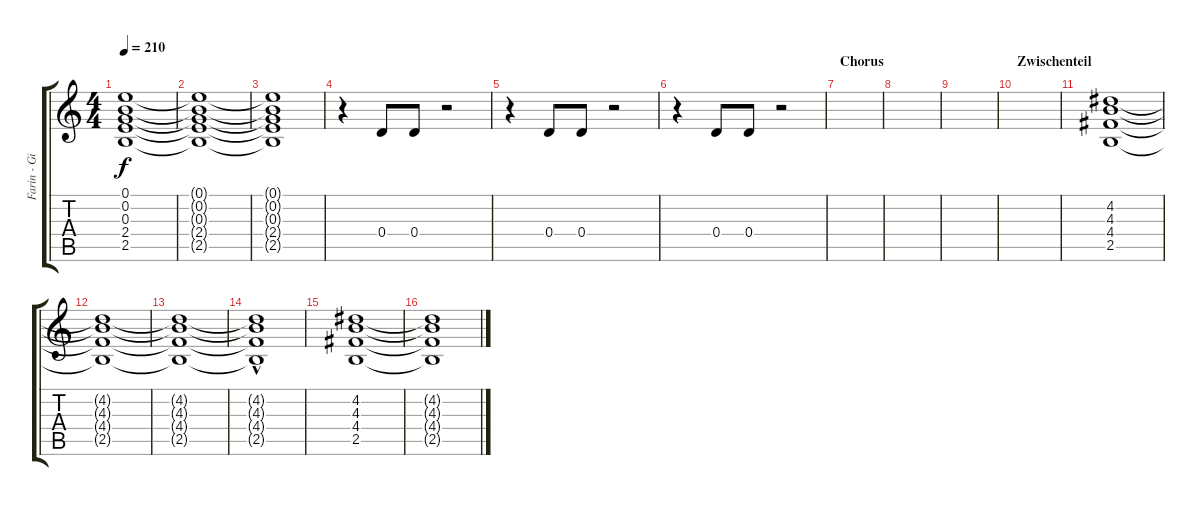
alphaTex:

\track ("Farin - Gitarre 2" "Farin - Gi") {instrument overdrivenguitar}
\staff {score tabs}
\tuning (E4 B3 G3 D3 A2 E2) {hide}
\ts (4 4)
\tempo 210
\clef g2
\ks c
(0.1{t} 0.2{t} 0.3{t} 2.4{t} 2.5{t}).1{dy f} |
(0.1{t} 0.2{t} 0.3{t} 2.4{t} 2.5{t}).1 |
(0.1{t} 0.2{t} 0.3{t} 2.4{t} 2.5{t}).1 |
r.4 0.4.8 0.4.8 r.2 |
r.4 0.4.8 0.4.8 r.2 |
r.4 0.4.8 0.4.8 r.2 |
\section ("" "Chorus")
|
|
|
\section ("" "Zwischenteil")
|
(4.2 4.3 4.4 2.5).1 |
(4.2{t} 4.3{t} 4.4{t} 2.5{t}).1 |
(4.2{t} 4.3{t} 4.4{t} 2.5{t}).1 |
(4.2{t} 4.3{hac t} 4.4{t} 2.5{t}).1 |
(4.2 4.3 4.4 2.5).1 |
(4.2{t} 4.3{t} 4.4{t} 2.5{t}).1
